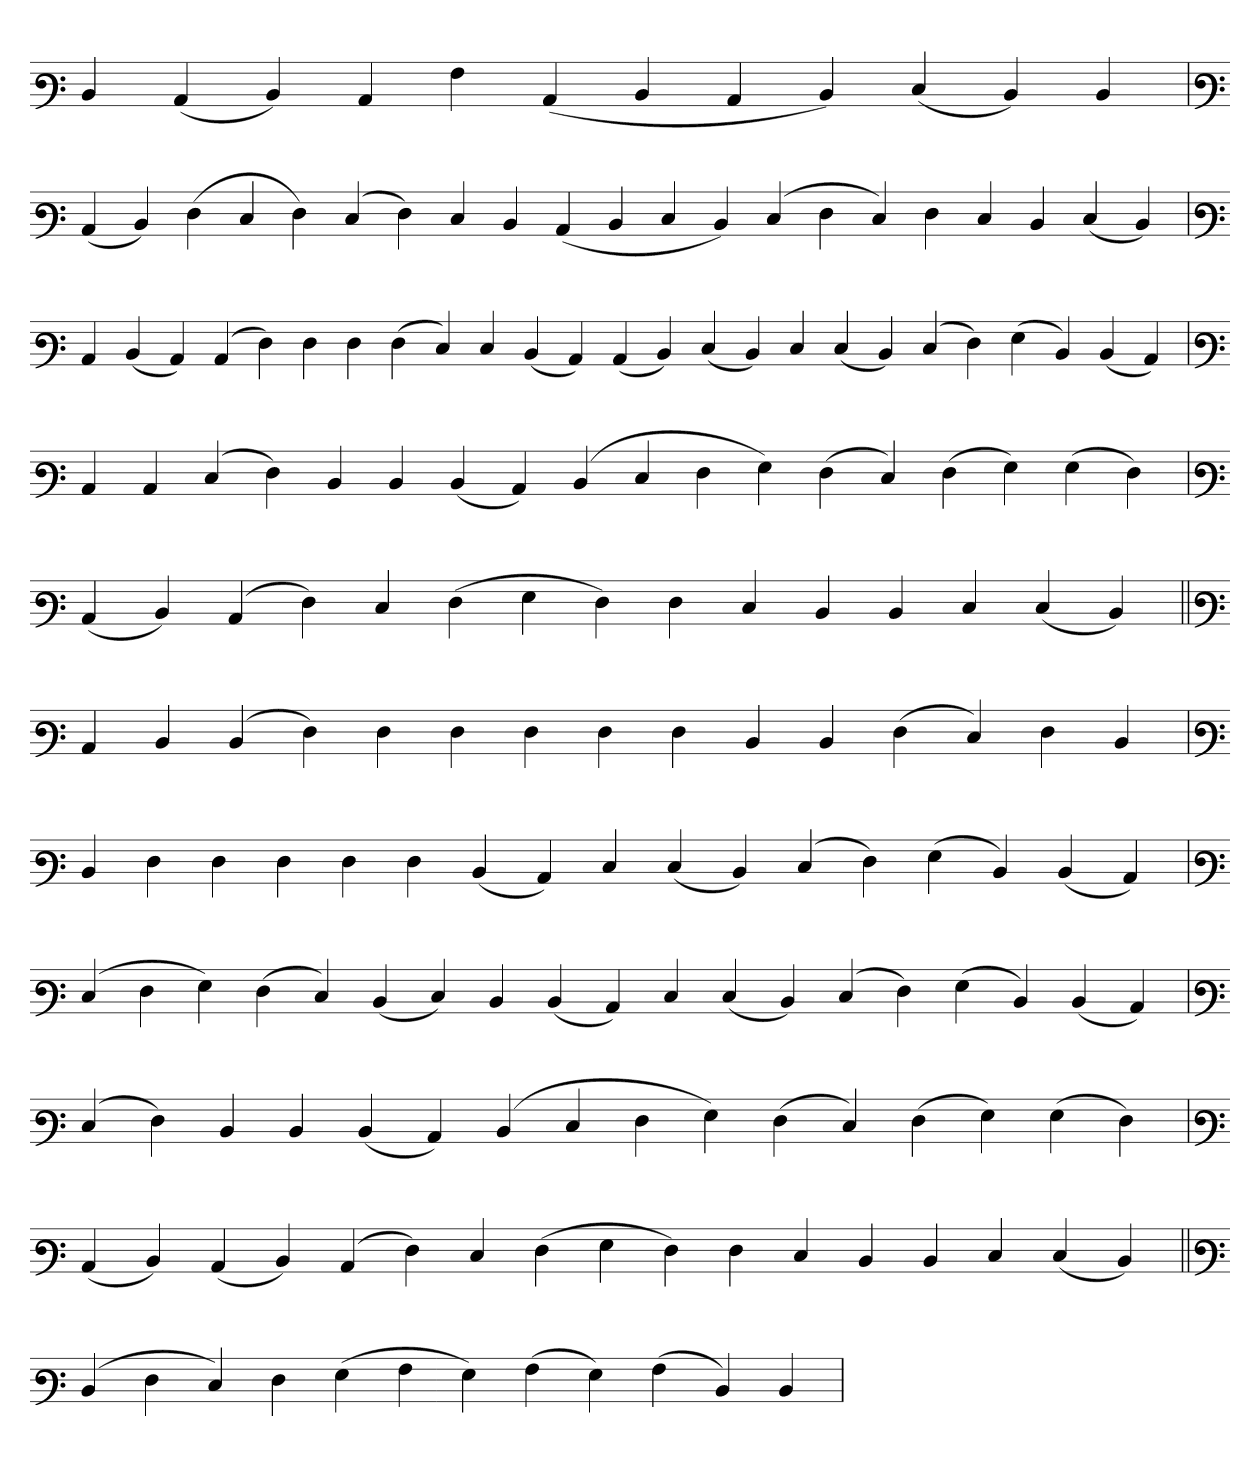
**kern
*part1
*staff1
*clefF3
=
4D
(4C
4D)
4C
4A
(4C
4D
4C
4D)
(4E
4D)
4D
=`
*clefF3
(4C
4D)
(4F
4E
4F)
(4E
4F)
4E
4D
(4C
4D
4E
4D)
(4E
4F
4E)
4F
4E
4D
(4E
4D)
='
*clefF3
4C
(4D
4C)
(4C
4F)
4F
4F
(4F
4E)
4E
(4D
4C)
(4C
4D)
(4E
4D)
4E
(4E
4D)
(4E
4F)
(4G
4D)
(4D
4C)
=
*clefF3
4C
4C
(4E
4F)
4D
4D
(4D
4C)
(4D
4E
4F
4G)
(4F
4E)
(4F
4G)
(4G
4F)
='
*clefF3
(4C
4D)
(4C
4F)
4E
(4F
4G
4F)
4F
4E
4D
4D
4E
(4E
4D)
=||
*clefF3
4C
4D
(4D
4F)
4F
4F
4F
4F
4F
4D
4D
(4F
4E)
4F
4D
=`
*clefF3
4D
4F
4F
4F
4F
4F
(4D
4C)
4E
(4E
4D)
(4E
4F)
(4G
4D)
(4D
4C)
=`
*clefF3
(4E
4F
4G)
(4F
4E)
(4D
4E)
4D
(4D
4C)
4E
(4E
4D)
(4E
4F)
(4G
4D)
(4D
4C)
=
*clefF3
(4E
4F)
4D
4D
(4D
4C)
(4D
4E
4F
4G)
(4F
4E)
(4F
4G)
(4G
4F)
='
*clefF3
(4C
4D)
(4C
4D)
(4C
4F)
4E
(4F
4G
4F)
4F
4E
4D
4D
4E
(4E
4D)
=||
*clefF3
(4D
4F
4E)
4F
(4G
4A
4G)
(4A
4G)
(4A
4D)
4D
=`
*-
